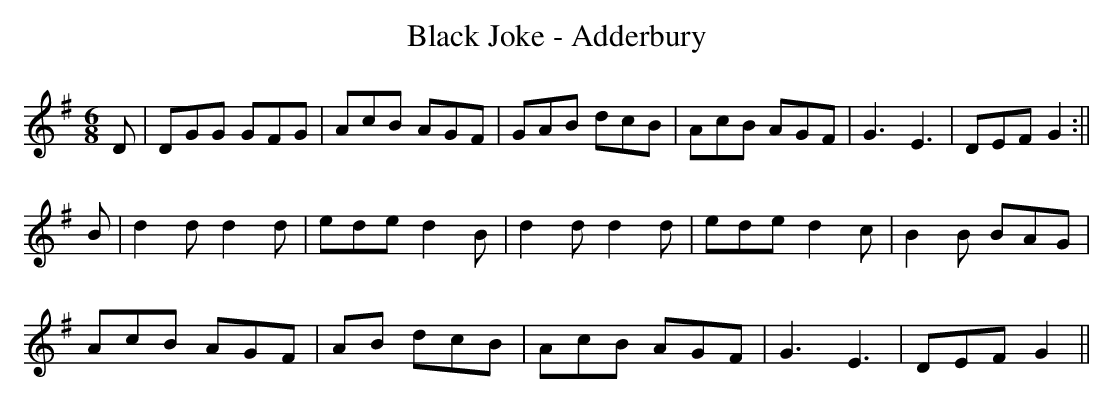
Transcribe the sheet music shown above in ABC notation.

X:1
T:Black Joke - Adderbury
M:6/8
L:1/8
K:G
D|DGG GFG|AcB AGF|GAB dcB|AcB AGF|G3 E3|DEF G2:||
B|d2 d d2 d|ede d2 B|d2 d d2 d|ede d2 c|B2 B BAG|
AcB AGF|AB dcB|AcB AGF|G3 E3|DEF G2||
